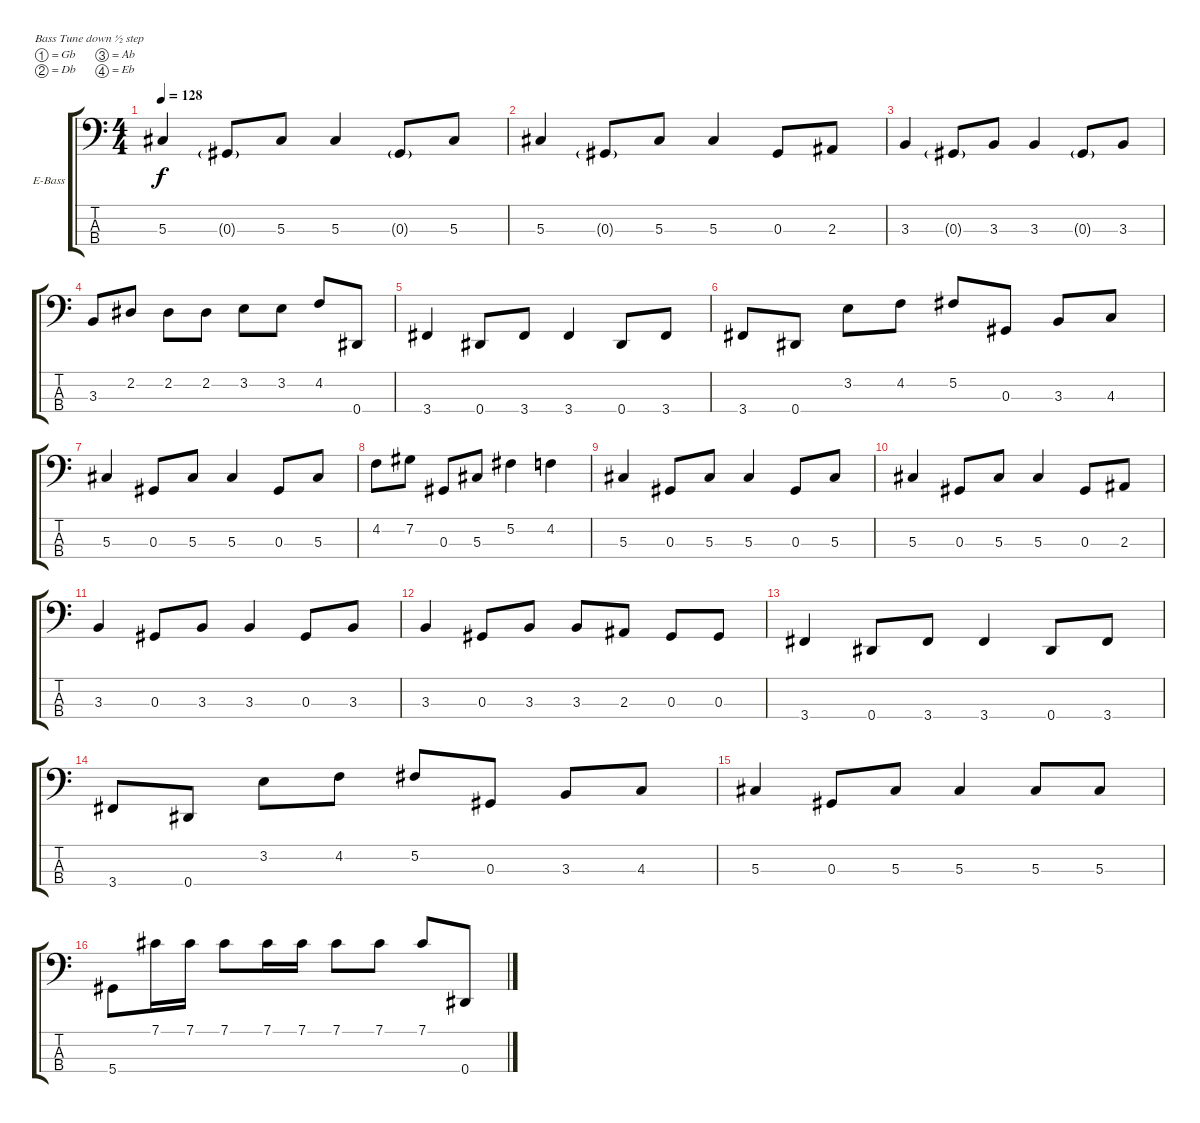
\bracketExtendMode groupsimilarinstruments
\firstSystemTrackNameOrientation horizontal
\otherSystemsTrackNameOrientation horizontal
\track ("Bass (Duff)" "E-Bass") {instrument electricbasspick}
\staff {score tabs}
\tuning (Gb2 Db2 Ab1 Eb1)
\ts (4 4)
\tempo 128
\clef f4
\ks c
5.3.4{dy f} 0.3{g}.8 5.3.8 5.3.4 0.3{g}.8 5.3.8 |
5.3.4 0.3{g}.8 5.3.8 5.3.4 0.3.8 2.3.8 |
3.3.4 0.3{g}.8 3.3.8 3.3.4 0.3{g}.8 3.3.8 |
3.3.8 2.2.8 2.2.8 2.2.8 3.2.8 3.2.8 4.2.8 0.4.8 |
3.4.4 0.4.8 3.4.8 3.4.4 0.4.8 3.4.8 |
3.4.8 0.4.8 3.2.8 4.2.8 5.2.8 0.3.8 3.3.8 4.3.8 |
5.3.4 0.3.8 5.3.8 5.3.4 0.3.8 5.3.8 |
4.2.8 7.2.8 0.3.8 5.3.8 5.2.4 4.2.4 |
5.3.4 0.3.8 5.3.8 5.3.4 0.3.8 5.3.8 |
5.3.4 0.3.8 5.3.8 5.3.4 0.3.8 2.3.8 |
3.3.4 0.3.8 3.3.8 3.3.4 0.3.8 3.3.8 |
3.3.4 0.3.8 3.3.8 3.3.8 2.3.8 0.3.8 0.3.8 |
3.4.4 0.4.8 3.4.8 3.4.4 0.4.8 3.4.8 |
3.4.8 0.4.8 3.2.8 4.2.8 5.2.8 0.3.8 3.3.8 4.3.8 |
5.3.4 0.3.8 5.3.8 5.3.4 5.3.8 5.3.8 |
5.4.8 7.1.16 7.1.16 7.1.8 7.1.16 7.1.16 7.1.8 7.1.8 7.1.8 0.4.8
